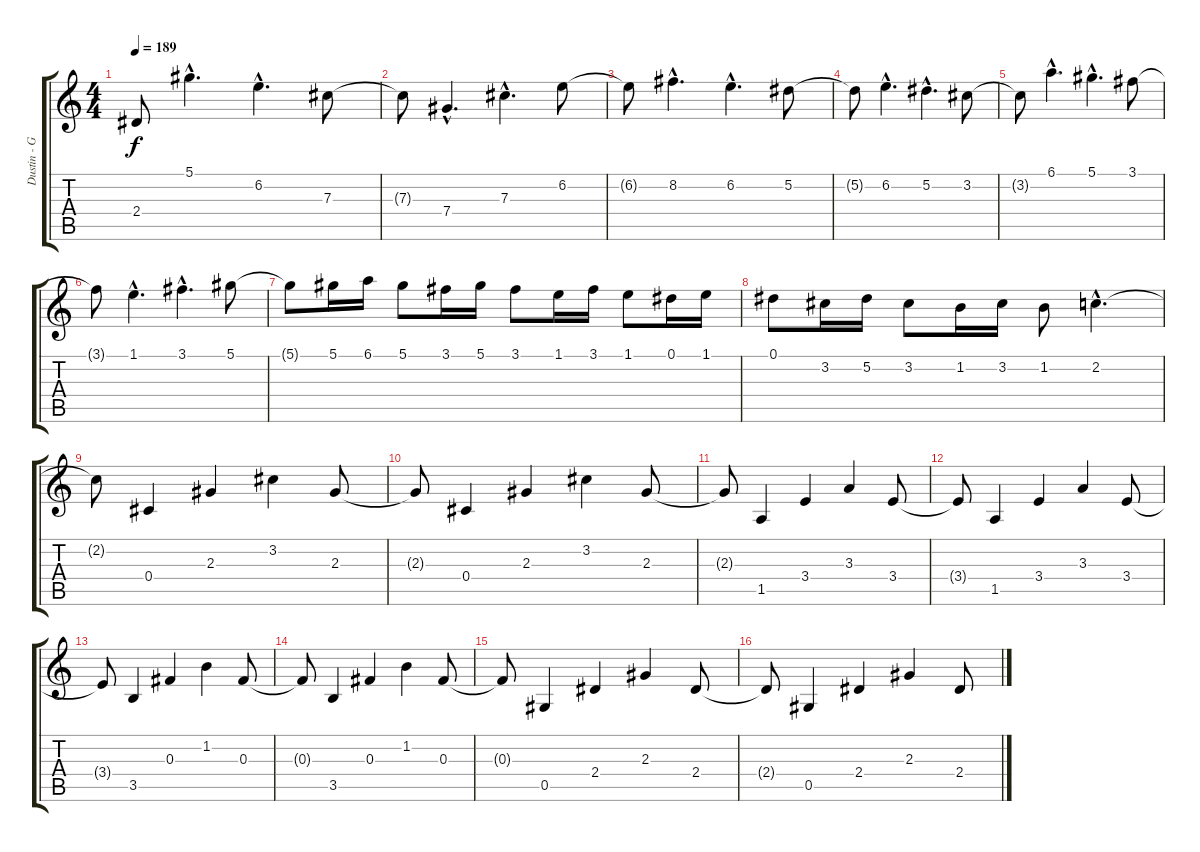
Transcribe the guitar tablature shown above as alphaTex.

\track ("Dustin - Guitar" "Dustin - G") {instrument distortionguitar}
\staff {score tabs}
\tuning (Eb4 Bb3 Gb3 Db3 Ab2 Db2) {hide}
\ts (4 4)
\tempo 189
\clef g2
\ks c
2.4{t}.8{dy f} 5.1{hac}.4{d} 6.2{hac}.4{d} 7.3.8 |
7.3{t}.8 7.4{hac}.4{d} 7.3{hac}.4{d} 6.2.8 |
6.2{t}.8 8.2{hac}.4{d} 6.2{hac}.4{d} 5.2.8 |
5.2{t}.8 6.2{hac}.4{d} 5.2{hac}.4{d} 3.2.8 |
3.2{t}.8 6.1{hac}.4{d} 5.1{hac}.4{d} 3.1.8 |
3.1{t}.8 1.1{hac}.4{d} 3.1{hac}.4{d} 5.1.8 |
5.1{t}.8 5.1.16 6.1.16 5.1.8 3.1.16 5.1.16 3.1.8 1.1.16 3.1.16 1.1.8 0.1.16 1.1.16 |
0.1.8 3.2.16 5.2.16 3.2.8 1.2.16 3.2.16 1.2.8 2.2{hac}.4{d} |
2.2{t}.8 0.4.4 2.3.4 3.2.4 2.3.8 |
2.3{t}.8 0.4.4 2.3.4 3.2.4 2.3.8 |
2.3{t}.8 1.5.4 3.4.4 3.3.4 3.4.8 |
3.4{t}.8 1.5.4 3.4.4 3.3.4 3.4.8 |
3.4{t}.8 3.5.4 0.3.4 1.2.4 0.3.8 |
0.3{t}.8 3.5.4 0.3.4 1.2.4 0.3.8 |
0.3{t}.8 0.5.4 2.4.4 2.3.4 2.4.8 |
2.4{t}.8 0.5.4 2.4.4 2.3.4 2.4.8
